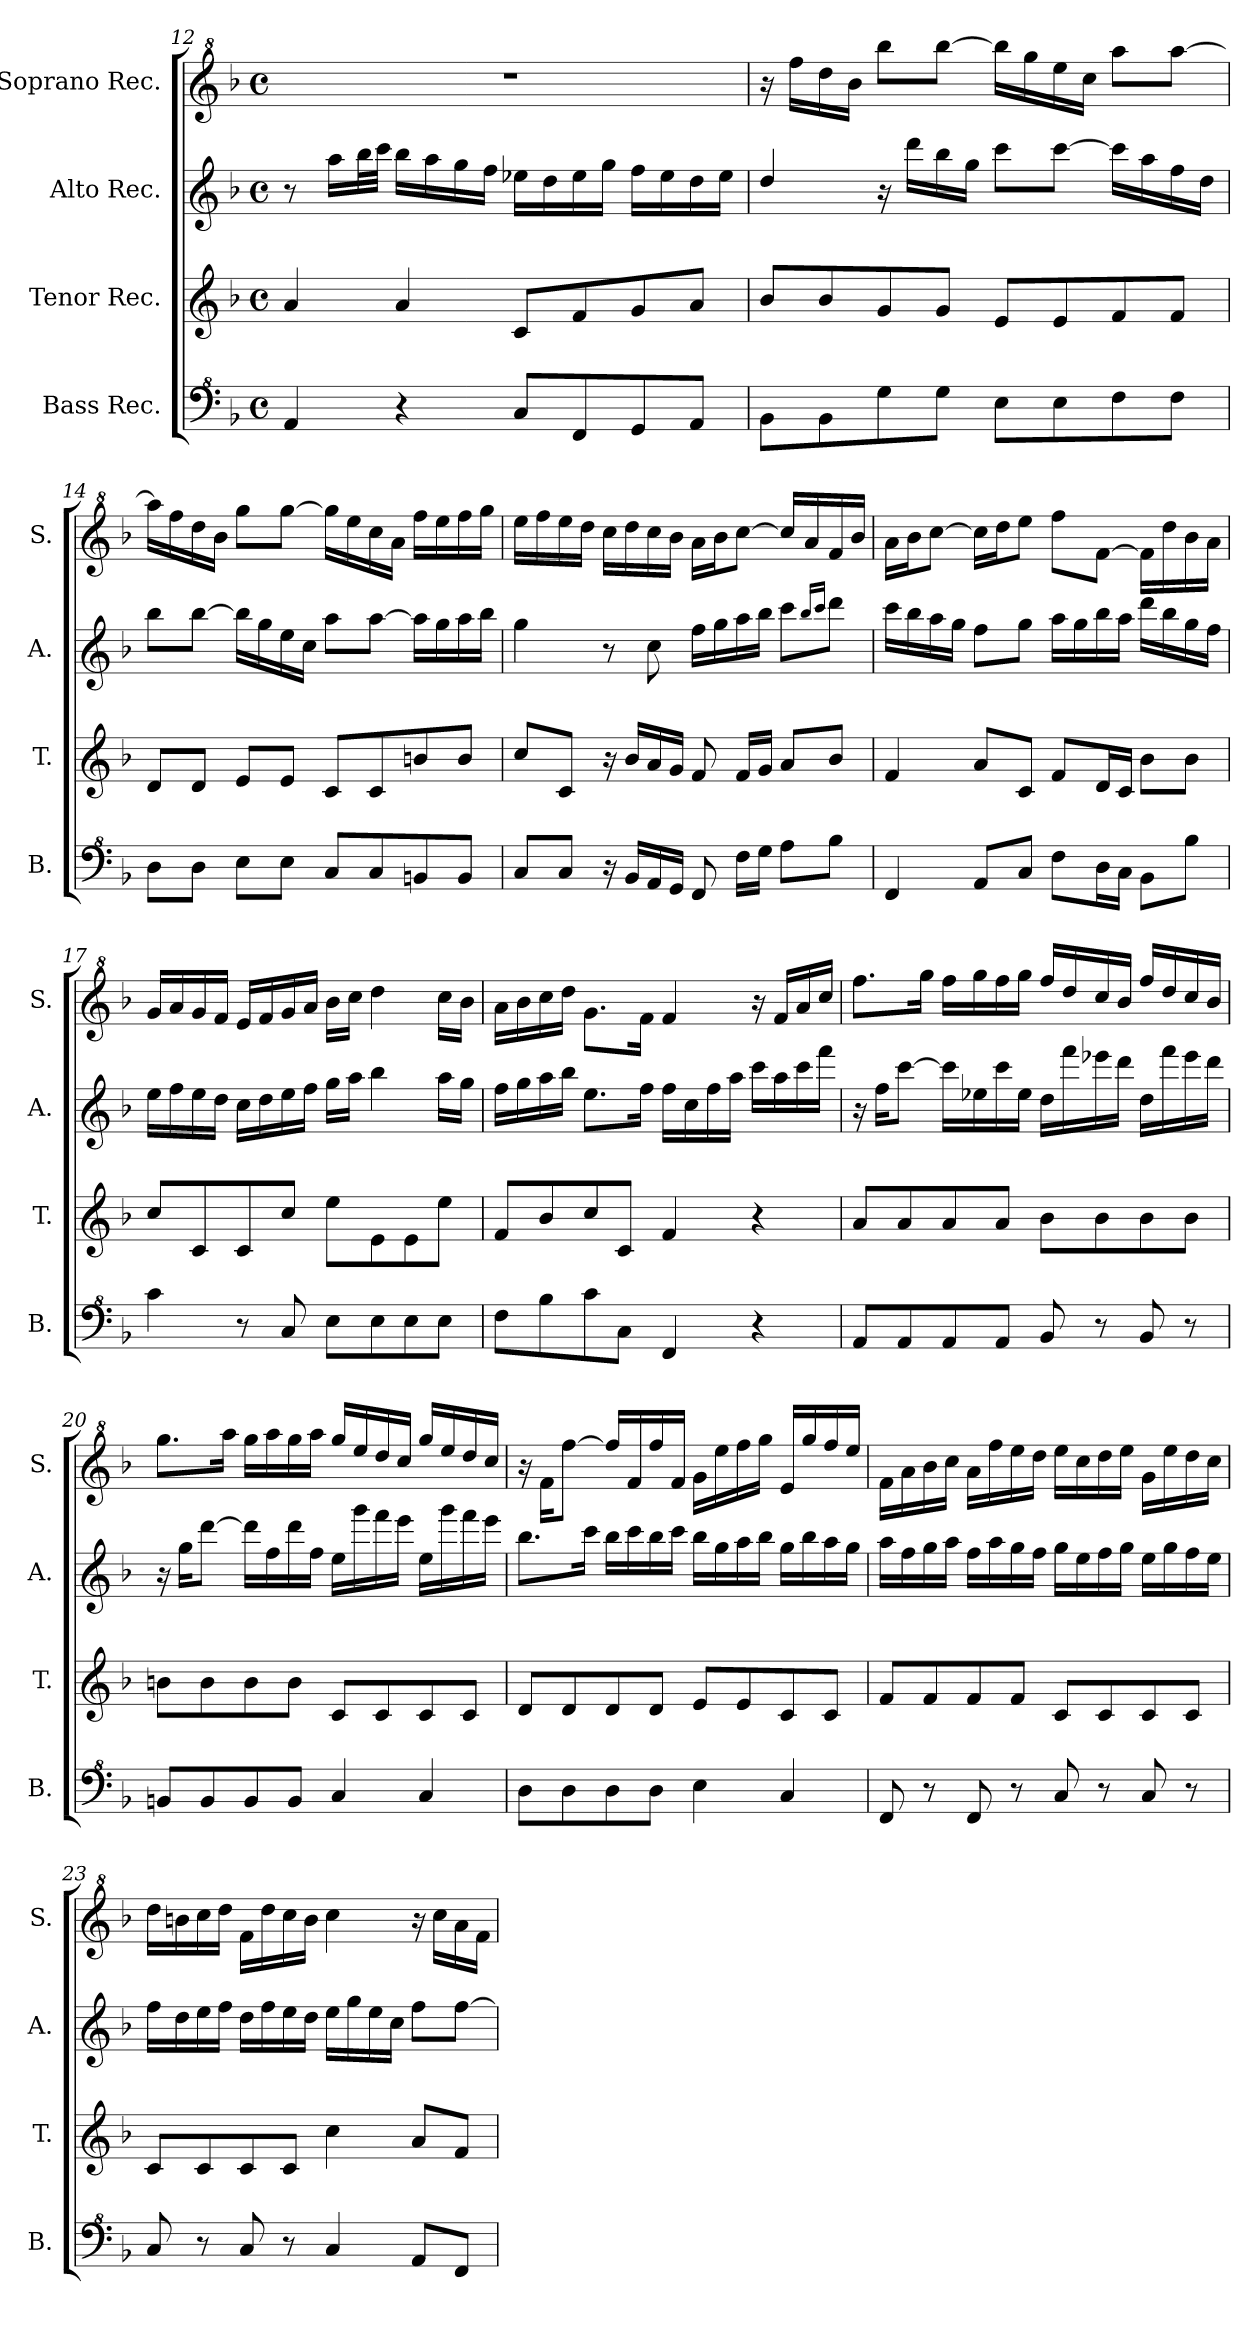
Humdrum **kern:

**kern	**kern	**kern	**kern
*part4	*part3	*part2	*part1
*staff4	*staff3	*staff2	*staff1
*I"Bass Rec.	*I"Tenor Rec.	*I"Alto Rec.	*I"Soprano Rec.
*I'B.	*I'T.	*I'A.	*I'S.
*clefF^4	*clefG2	*clefG2	*clefG^2
*k[b-]	*k[b-]	*k[b-]	*k[b-]
*M4/4	*M4/4	*M4/4	*M4/4
*met(c)	*met(c)	*met(c)	*met(c)
=12	=12	=12	=12
4A/	4a/	8r	1r
.	.	16aa\LL	.
.	.	32bb-\L	.
.	.	32ccc\JJJ	.
4r	4a/	16bb-\LL	.
.	.	16aa\	.
.	.	16gg\	.
.	.	16ff\JJ	.
8c/L	8c/L	16ee-X\LL	.
.	.	16dd\	.
8F/	8f/	16ee-\	.
.	.	16gg\JJ	.
8G/	8g/	16ff\LL	.
.	.	16ee-\	.
8A/J	8a/J	16dd\	.
.	.	16ee-\JJ	.
=13	=13	=13	=13
8B-\L	8b-/L	4dd/	16r
.	.	.	16fff\LL
8B-\	8b-/	.	16ddd\
.	.	.	16bb-\JJ
8g\	8g/	16r	8bbb-\L
.	.	16ddd\LL	.
8g\J	8g/J	16bb-\	[8bbb-\J
.	.	16gg\JJ	.
8e\L	8e/L	8ccc\L	16bbb-\LL]
.	.	.	16ggg\
8e\	8e/	[8ccc\J	16eee\
.	.	.	16ccc\JJ
8f\	8f/	16ccc\LL]	8aaa\L
.	.	16aa\	.
8f\J	8f/J	16ff\	[8aaa\J
.	.	16dd\JJ	.
!!LO:PB:g=z
=14	=14	=14	=14
8d\L	8d/L	8bb-\L	16aaa\LL]
.	.	.	16fff\
8d\J	8d/J	[8bb-\J	16ddd\
.	.	.	16bb-\JJ
8e\L	8e/L	16bb-\LL]	8ggg\L
.	.	16gg\	.
8e\J	8e/J	16ee\	[8ggg\J
.	.	16cc\JJ	.
8c/L	8c/L	8aa\L	16ggg\LL]
.	.	.	16eee\
8c/	8c/	[8aa\J	16ccc\
.	.	.	16aa\JJ
8Bn/	8bn/	16aa\LL]	16fff\LL
.	.	16gg\	16eee\
8B/J	8b/J	16aa\	16fff\
.	.	16bb-\JJ	16ggg\JJ
=15	=15	=15	=15
8c/L	8cc/L	4gg\	16eee\LL
.	.	.	16fff\
8c/J	8c/J	.	16eee\
.	.	.	16ddd\JJ
16r	16r	8r	16ccc\LL
16B-/LL	16b-/LL	.	16ddd\
16A/	16a/	8cc\	16ccc\
16G/JJ	16g/JJ	.	16bb-\JJ
8F/	8f/	16ff\LL	16aa\LL
.	.	16gg\	16bb-\J
16f\LL	16f/LL	16aa\	[8ccc\J
16g\JJ	16g/JJ	16bb-\JJ	.
8a\L	8a/L	8ccc\L	16ccc/LL]
.	.	.	16aa/
.	.	16qbb-/LL	.
.	.	16qccc/JJ	.
8b-\J	8b-/J	8ddd\J	16ff/
.	.	.	16bb-/JJ
=16	=16	=16	=16
4F/	4f/	16ccc\LL	16aa\LL
.	.	16bb-\	16bb-\J
.	.	16aa\	[8ccc\J
.	.	16gg\JJ	.
8A/L	8a/L	8ff\L	16ccc\LL]
.	.	.	16ddd\J
8c/J	8c/J	8gg\J	8eee\J
8f\L	8f/L	16aa\LL	8fff\L
.	.	16gg\	.
16d\L	16d/L	16bb-\	[8ff\J
16c\JJ	16c/JJ	16aa\JJ	.
8B-\L	8b-\L	16ddd\LL	16ff\LL]
.	.	16bb-\	16ddd\
8b-\J	8b-\J	16gg\	16bb-\
.	.	16ff\JJ	16aa\JJ
=17	=17	=17	=17
4cc\	8cc/L	16ee\LL	16gg/LL
.	.	16ff\	16aa/
.	8c/	16ee\	16gg/
.	.	16dd\JJ	16ff/JJ
8r	8c/	16cc\LL	16ee/LL
.	.	16dd\	16ff/
8c/	8cc/J	16ee\	16gg/
.	.	16ff\JJ	16aa/JJ
8e\L	8ee\L	16gg\LL	16bb-\LL
.	.	16aa\JJ	16ccc\JJ
8e\	8e\	4bb-\	4ddd\
8e\	8e\	.	.
8e\J	8ee\J	16aa\LL	16ccc\LL
.	.	16gg\JJ	16bb-\JJ
!!LO:LB:g=z
=18	=18	=18	=18
8f\L	8f/L	16ff\LL	16aa\LL
.	.	16gg\	16bb-\
8b-\	8b-/	16aa\	16ccc\
.	.	16bb-\JJ	16ddd\JJ
8cc\	8cc/	8.ee\L	8.gg\L
8c\J	8c/J	.	.
.	.	16ff\Jk	16ff\Jk
4F/	4f/	16ff\LL	4ff/
.	.	16cc\	.
.	.	16ff\	.
.	.	16aa\JJ	.
4r	4r	16ccc\LL	16r
.	.	16aa\	16ff/LL
.	.	16ccc\	16aa/
.	.	16fff\JJ	16ccc/JJ
=19	=19	=19	=19
8A/L	8a/L	16r	8.fff\L
.	.	16ff\KL	.
8A/	8a/	[8ccc\J	.
.	.	.	16ggg\Jk
8A/	8a/	16ccc\LL]	16fff\LL
.	.	16ee-X\	16ggg\
8A/J	8a/J	16ccc\	16fff\
.	.	16ee-\JJ	16ggg\JJ
8B-/	8b-\L	16dd\LL	16fff/LL
.	.	16fff\	16ddd/
8r	8b-\	16eee-X\	16ccc/
.	.	16ddd\JJ	16bb-/JJ
8B-/	8b-\	16dd\LL	16fff/LL
.	.	16fff\	16ddd/
8r	8b-\J	16eee-\	16ccc/
.	.	16ddd\JJ	16bb-/JJ
=20	=20	=20	=20
8Bn/L	8bn\L	16r	8.ggg\L
.	.	16gg\KL	.
8B/	8b\	[8ddd\J	.
.	.	.	16aaa\Jk
8B/	8b\	16ddd\LL]	16ggg\LL
.	.	16ff\	16aaa\
8B/J	8b\J	16ddd\	16ggg\
.	.	16ff\JJ	16aaa\JJ
4c/	8c/L	16ee\LL	16ggg/LL
.	.	16ggg\	16eee/
.	8c/	16fff\	16ddd/
.	.	16eee\JJ	16ccc/JJ
4c/	8c/	16ee\LL	16ggg/LL
.	.	16ggg\	16eee/
.	8c/J	16fff\	16ddd/
.	.	16eee\JJ	16ccc/JJ
!!LO:LB:g=z
=21	=21	=21	=21
8d\L	8d/L	8.bb-\L	16r
.	.	.	16ff\KL
8d\	8d/	.	[8fff\J
.	.	16ccc\Jk	.
8d\	8d/	16bb-\LL	16fff/LL]
.	.	16ccc\	16ff/
8d\J	8d/J	16bb-\	16fff/
.	.	16ccc\JJ	16ff/JJ
4e\	8e/L	16bb-\LL	16gg\LL
.	.	16gg\	16eee\
.	8e/	16aa\	16fff\
.	.	16bb-\JJ	16ggg\JJ
4c/	8c/	16gg\LL	16ee/LL
.	.	16bb-\	16ggg/
.	8c/J	16aa\	16fff/
.	.	16gg\JJ	16eee/JJ
=22	=22	=22	=22
8F/	8f/L	16aa\LL	16ff\LL
.	.	16ff\	16aa\
8r	8f/	16gg\	16bb-\
.	.	16aa\JJ	16ccc\JJ
8F/	8f/	16ff\LL	16aa\LL
.	.	16aa\	16fff\
8r	8f/J	16gg\	16eee\
.	.	16ff\JJ	16ddd\JJ
8c/	8c/L	16gg\LL	16eee\LL
.	.	16ee\	16ccc\
8r	8c/	16ff\	16ddd\
.	.	16gg\JJ	16eee\JJ
8c/	8c/	16ee\LL	16gg\LL
.	.	16gg\	16eee\
8r	8c/J	16ff\	16ddd\
.	.	16ee\JJ	16ccc\JJ
=23	=23	=23	=23
8c/	8c/L	16ff\LL	16ddd\LL
.	.	16dd\	16bbn\
8r	8c/	16ee\	16ccc\
.	.	16ff\JJ	16ddd\JJ
8c/	8c/	16dd\LL	16ff\LL
.	.	16ff\	16ddd\
8r	8c/J	16ee\	16ccc\
.	.	16dd\JJ	16bb\JJ
4c/	4cc\	16ee\LL	4ccc\
.	.	16gg\	.
.	.	16ee\	.
.	.	16cc\JJ	.
8A/L	8a/L	8ff\L	16r
.	.	.	16ccc\LL
8F/J	8f/J	[8ff\J	16aa\
.	.	.	16ff\JJ
=	=	=	=
*-	*-	*-	*-
